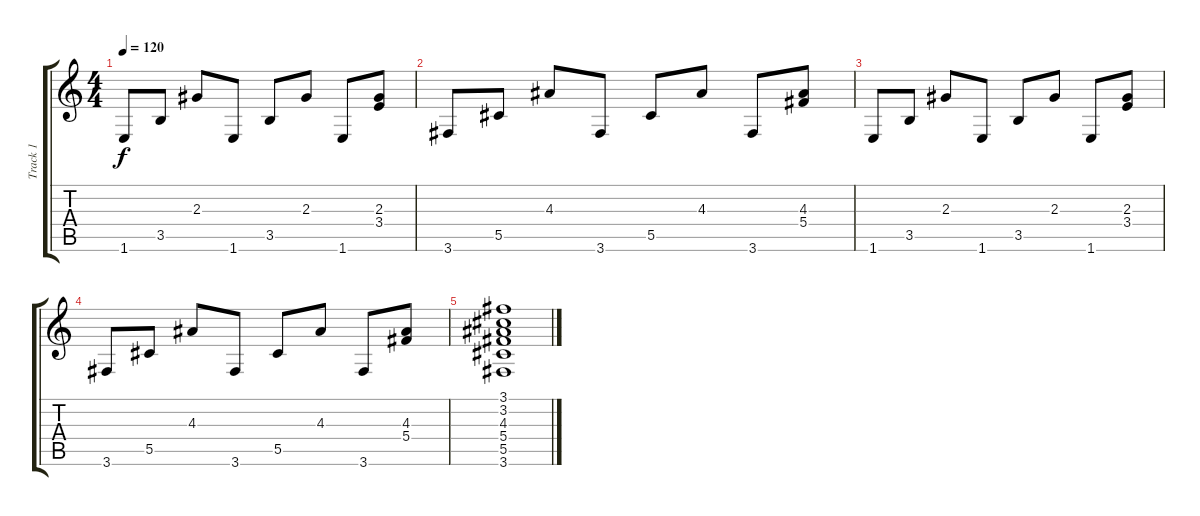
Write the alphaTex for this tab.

\track ("Track 1" "Track 1") {instrument acousticguitarnylon}
\staff {score tabs}
\tuning (Eb4 Bb3 Gb3 Db3 Ab2 Eb2) {hide}
\ts (4 4)
\tempo 120
\clef g2
\ks c
1.6.8{dy f} 3.5.8 2.3.8 1.6.8 3.5.8 2.3.8 1.6.8 (2.3 3.4).8 |
3.6.8 5.5.8 4.3.8 3.6.8 5.5.8 4.3.8 3.6.8 (4.3 5.4).8 |
1.6.8 3.5.8 2.3.8 1.6.8 3.5.8 2.3.8 1.6.8 (2.3 3.4).8 |
3.6.8 5.5.8 4.3.8 3.6.8 5.5.8 4.3.8 3.6.8 (4.3 5.4).8 |
(3.1 3.2 4.3 5.4 5.5 3.6).1
